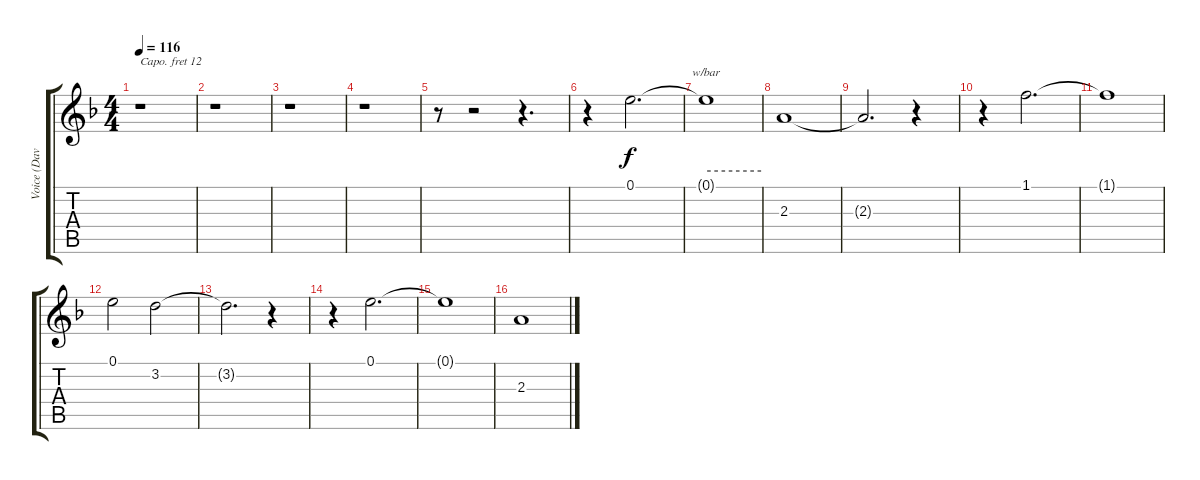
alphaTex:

\track ("Voice (David Bowie)" "Voice (Dav") {instrument oboe}
\staff {score tabs}
\capo 12
\tuning (E4 B3 G3 D3 A2 E2) {hide}
\ts (4 4)
\tempo 116
\clef g2
\ks dminor
r.1{dy f} |
r.1 |
r.1 |
r.1 |
r.8 r.2 r.4{d} |
r.4{volume 12} 0.1.2{d} |
0.1{t}.1{tbe (hold default 0 0 60 0)} |
2.3.1 |
2.3{t}.2{d} r.4 |
r.4 1.1.2{d} |
1.1{t}.1 |
0.1.2 3.2.2 |
3.2{t}.2{d} r.4 |
r.4 0.1.2{d} |
0.1{t}.1 |
2.3.1
